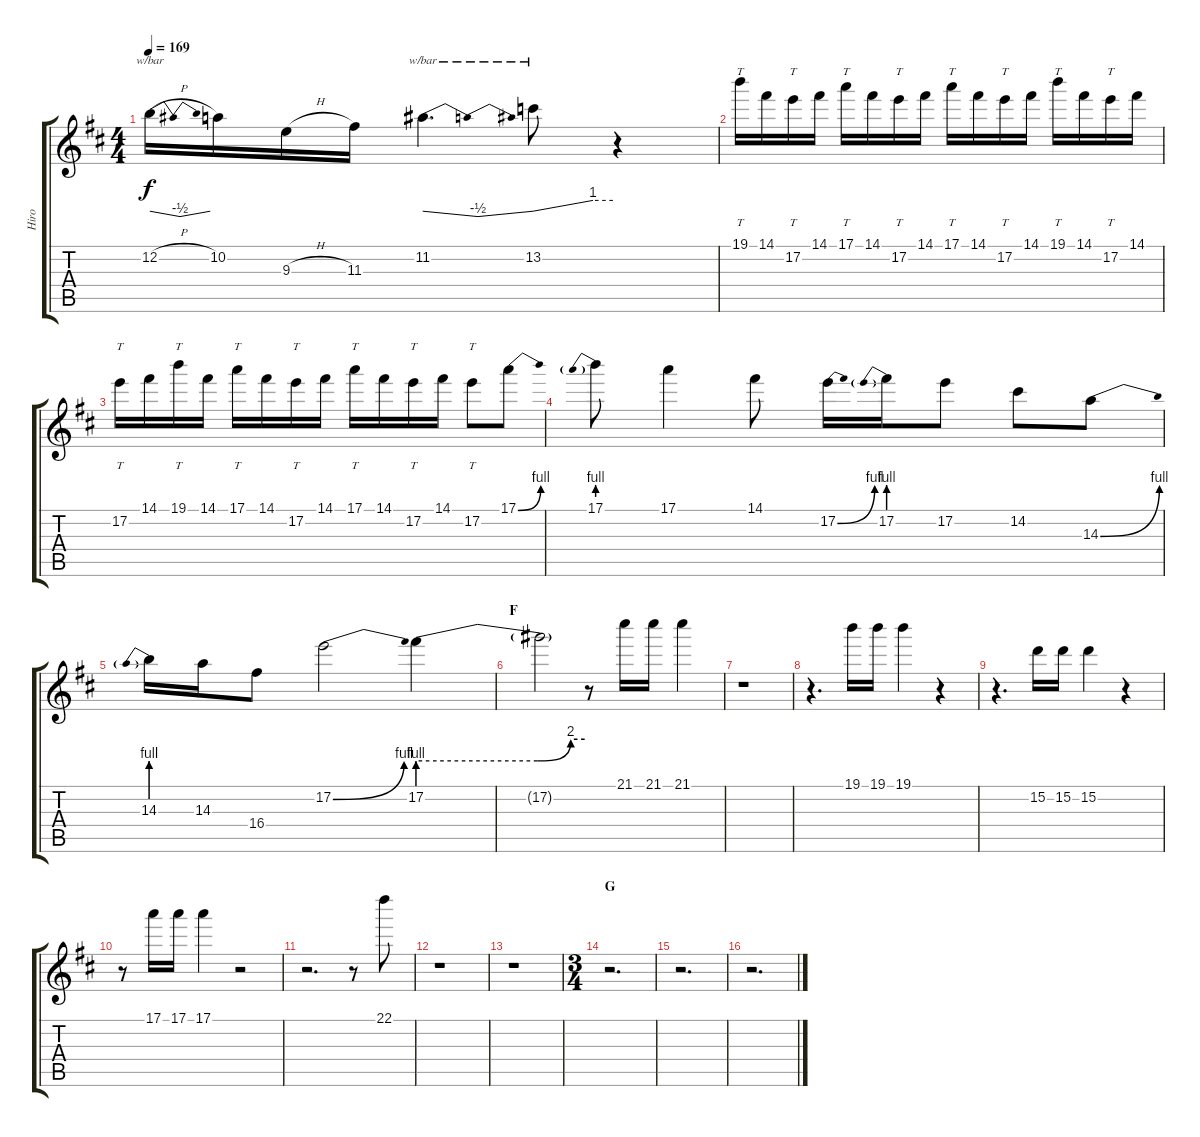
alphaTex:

\track ("Hiro" "Hiro") {instrument distortionguitar}
\staff {score tabs}
\tuning (E4 B3 G3 D3 A2 E2) {hide}
\ts (4 4)
\tempo 169
\clef g2
\ks d
12.2{h}.16{tbe (dip default 0 0 30 -2 60 0) dy f} 10.2.16 9.3{h}.16 11.3.16 11.2.4{d tbe (dip default 0 0 30 -2 60 0)} 13.2.8{tbe (custom default 0 0 45 4 60 4)} r.4 |
19.1.16{tt} 14.1.16 17.2.16{tt} 14.1.16 17.1.16{tt} 14.1.16 17.2.16{tt} 14.1.16 17.1.16{tt} 14.1.16 17.2.16{tt} 14.1.16 19.1.16{tt} 14.1.16 17.2.16{tt} 14.1.16 |
17.2.16{tt} 14.1.16 19.1.16{tt} 14.1.16 17.1.16{tt} 14.1.16 17.2.16{tt} 14.1.16 17.1.16{tt} 14.1.16 17.2.16{tt} 14.1.16 17.2.8{tt} 17.1{be (bend 0 0 60 4)}.8 |
17.1{be (prebend 0 4 60 4)}.8 17.1.4 14.1.8 17.2{be (bend 0 0 60 4)}.16 17.2{be (prebend 0 4 60 4)}.16 17.2.8 14.2.8 14.3{be (bend 0 0 60 4)}.8 |
14.3{be (prebend 0 4 60 4)}.16 14.3.16 16.4.8 17.2{be (bend 0 0 60 4)}.2 17.2{be (custom 0 4 43 4 55 8 60 8)}.4 |
\section ("" "F")
17.2{t}.2 r.8 21.1.16{volume 13 balance 16 instrument electricguitarclean} 21.1.16 21.1.4 |
r.1 |
r.4{d} 19.1.16 19.1.16 19.1.4 r.4 |
r.4{d} 15.2.16 15.2.16 15.2.4 r.4 |
r.8 17.1.16 17.1.16 17.1.4 r.2 |
r.2{d} r.8 22.1.8 |
r.1{balance 8 instrument distortionguitar} |
r.1 |
\ts (3 4)
\section ("" "G")
r.2{d} |
r.2{d} |
r.2{d}
